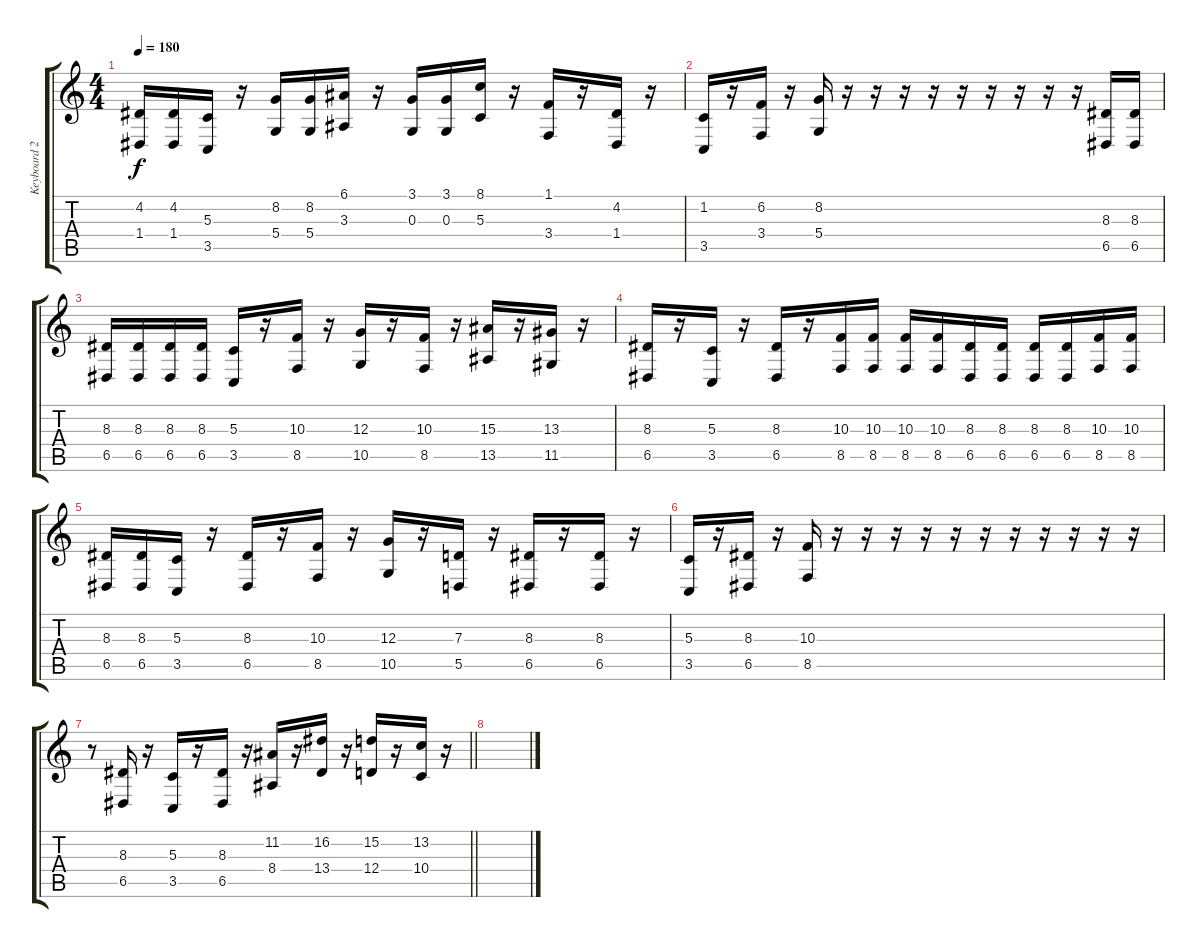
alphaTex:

\track ("Keyboard 2" "Keyboard 2") {instrument lead1square}
\staff {score tabs}
\tuning (E4 B3 G3 D3 A2 E2) {hide}
\ts (4 4)
\tempo 180
\clef g2
\ks c
(4.2 1.4).16{dy f} (4.2 1.4).16 (5.3 3.5).16 r.16 (8.2 5.4).16 (8.2 5.4).16 (6.1 3.3).16 r.16 (3.1 0.3).16 (3.1 0.3).16 (8.1 5.3).16 r.16 (1.1 3.4).16 r.16 (4.2 1.4).16 r.16 |
(1.2 3.5).16 r.16 (6.2 3.4).16 r.16 (8.2 5.4).16 r.16 r.16 r.16 r.16 r.16 r.16 r.16 r.16 r.16 (8.3 6.5).16 (8.3 6.5).16 |
(8.3 6.5).16 (8.3 6.5).16 (8.3 6.5).16 (8.3 6.5).16 (5.3 3.5).16 r.16 (10.3 8.5).16 r.16 (12.3 10.5).16 r.16 (10.3 8.5).16 r.16 (15.3 13.5).16 r.16 (13.3 11.5).16 r.16 |
(8.3 6.5).16 r.16 (5.3 3.5).16 r.16 (8.3 6.5).16 r.16 (10.3 8.5).16 (10.3 8.5).16 (10.3 8.5).16 (10.3 8.5).16 (8.3 6.5).16 (8.3 6.5).16 (8.3 6.5).16 (8.3 6.5).16 (10.3 8.5).16 (10.3 8.5).16 |
(8.3 6.5).16 (8.3 6.5).16 (5.3 3.5).16 r.16 (8.3 6.5).16 r.16 (10.3 8.5).16 r.16 (12.3 10.5).16 r.16 (7.3 5.5).16 r.16 (8.3 6.5).16 r.16 (8.3 6.5).16 r.16 |
(5.3 3.5).16 r.16 (8.3 6.5).16 r.16 (10.3 8.5).16 r.16 r.16 r.16 r.16 r.16 r.16 r.16 r.16 r.16 r.16 r.16 |
\barLineRight lightlight
r.8 (8.3 6.5).16 r.16 (5.3 3.5).16 r.16 (8.3 6.5).16 r.16 (11.2 8.4).16 r.16 (16.2 13.4).16 r.16 (15.2 12.4).16 r.16 (13.2 10.4).16 r.16 |
\section ("" "")
